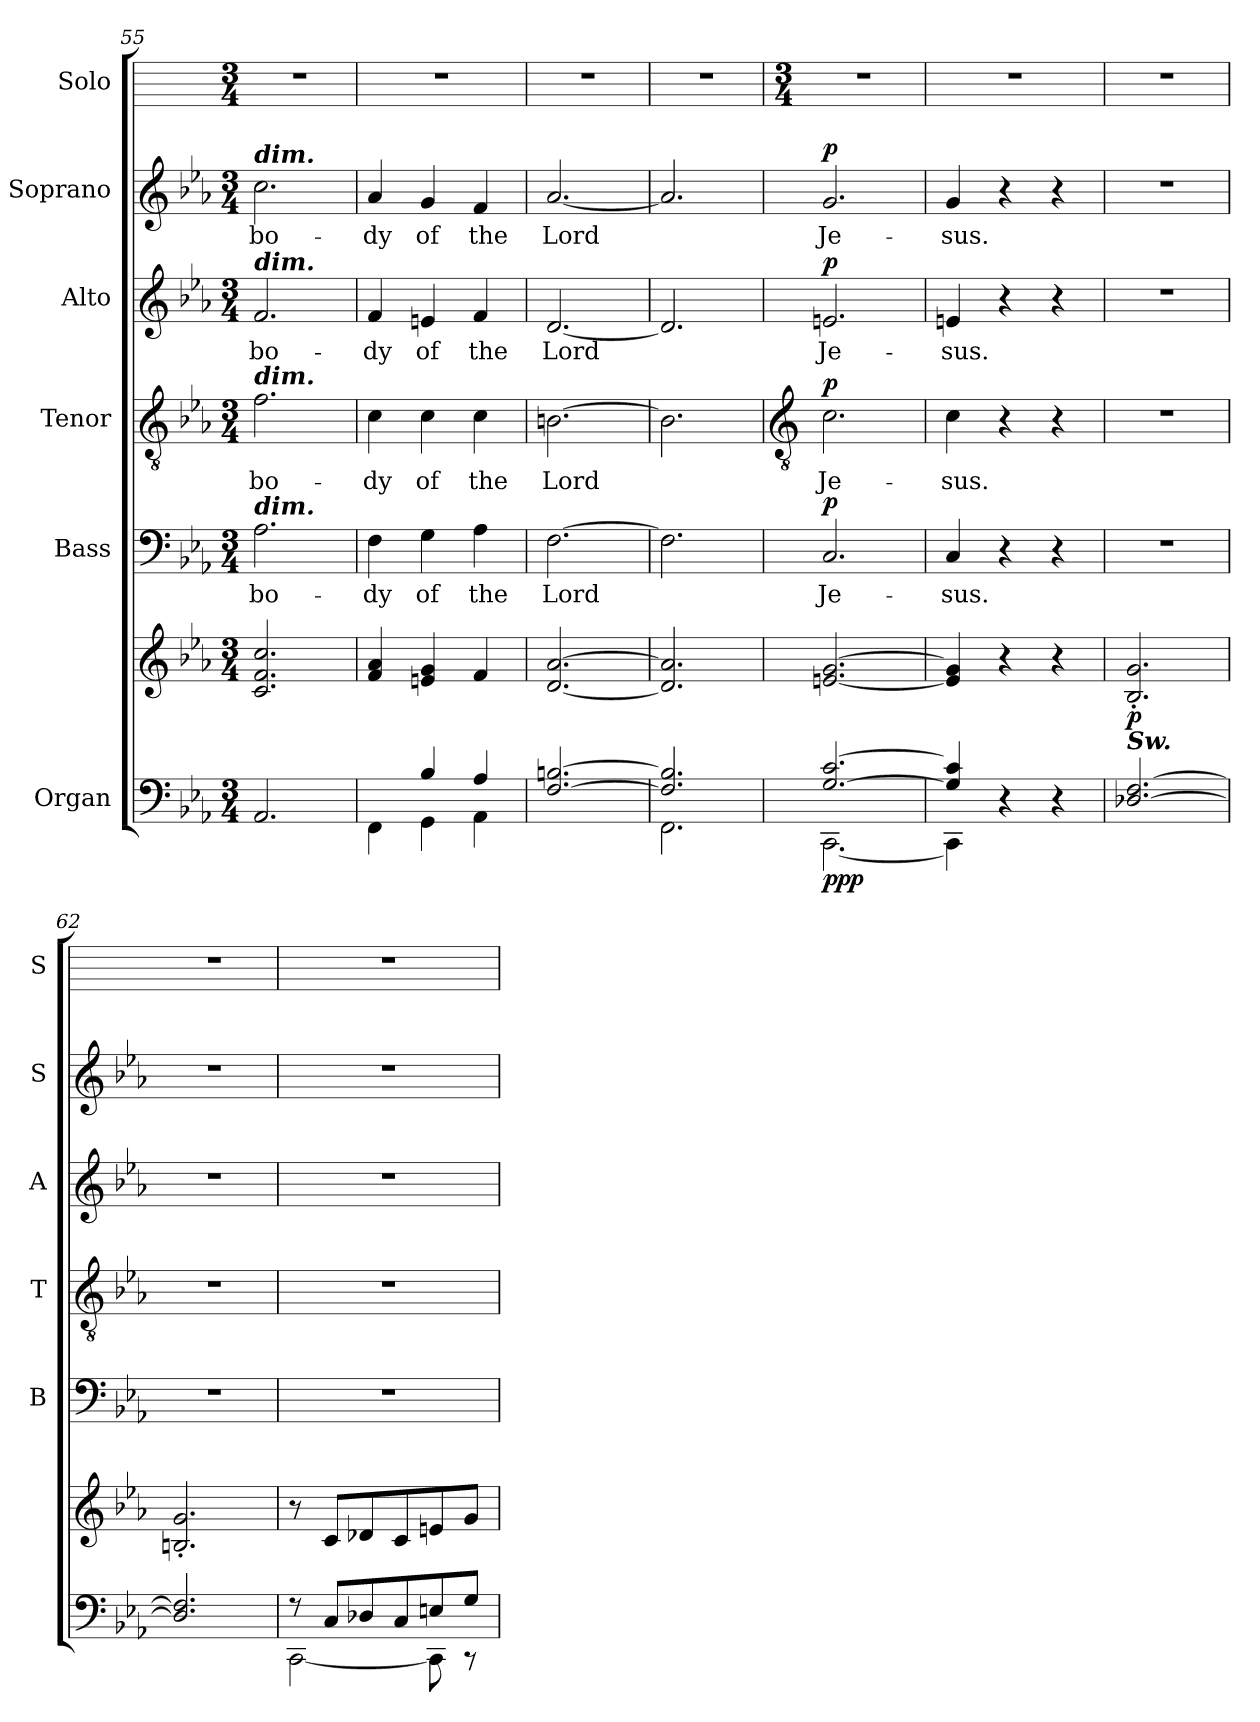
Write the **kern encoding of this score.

**kern	**kern	**dynam	**kern	**text	**dynam	**kern	**text	**dynam	**kern	**text	**dynam	**kern	**text	**dynam	**kern
*part6	*part6	*part6	*part5	*part5	*part5	*part4	*part4	*part4	*part3	*part3	*part3	*part2	*part2	*part2	*part1
*staff7	*staff6	*staff6/7	*staff5	*staff5	*staff5	*staff4	*staff4	*staff4	*staff3	*staff3	*staff3	*staff2	*staff2	*staff2	*staff1
*I"Organ	*	*	*I"Bass	*	*	*I"Tenor	*	*	*I"Alto	*	*	*I"Soprano	*	*	*I"Solo
*	*	*	*I'B	*	*	*I'T	*	*	*I'A	*	*	*I'S	*	*	*I'S
*clefF4	*clefG2	*	*clefF4	*	*	*clefGv2	*	*	*clefG2	*	*	*clefG2	*	*	*
*k[b-e-a-]	*k[b-e-a-]	*	*k[b-e-a-]	*	*	*k[b-e-a-]	*	*	*k[b-e-a-]	*	*	*k[b-e-a-]	*	*	*
*E-:	*E-:	*	*E-:	*	*	*E-:	*	*	*E-:	*	*	*E-:	*	*	*
*M3/4	*M3/4	*	*M3/4	*	*	*M3/4	*	*	*M3/4	*	*	*M3/4	*	*	*M3/4
=55	=55	=55	=55	=55	=55	=55	=55	=55	=55	=55	=55	=55	=55	=55	=55
*^	*	*	*	*	*	*	*	*	*	*	*	*	*	*	*
!	!	!	!	!	!	!	!	!	!	!	!	!	!LO:TX:a:Bi:t=dim.	!	!	!
!	!	!	!	!	!	!	!	!	!	!LO:TX:a:Bi:t=dim.	!	!	!	!	!	!
!	!	!	!	!	!	!	!LO:TX:a:Bi:t=dim.	!	!	!	!	!	!	!	!	!
!	!	!	!	!LO:TX:a:Bi:t=dim.	!	!	!	!	!	!	!	!	!	!	!	!
!	!	!	!	!	!LO:LY:b	!	!	!LO:LY:b	!	!	!LO:LY:b	!	!	!LO:LY:b	!	!
2.AA-/	2.ryy	2.c 2.f 2.cc	.	2.A-	bo-	.	2.f	bo-	.	2.f	bo-	.	2.cc	bo-	.	2.r
=56	=56	=56	=56	=56	=56	=56	=56	=56	=56	=56	=56	=56	=56	=56	=56	=56
!	!	!	!	!	!LO:LY:b	!	!	!LO:LY:b	!	!	!LO:LY:b	!	!	!LO:LY:b	!	!
4ryy	4FF\	4f 4a-	.	4F	-dy	.	4c	-dy	.	4f	-dy	.	4a-	-dy	.	2.r
!	!	!	!	!	!LO:LY:b	!	!	!LO:LY:b	!	!	!LO:LY:b	!	!	!LO:LY:b	!	!
4B-/	4GG\	4en 4g	.	4G	of	.	4c	of	.	4en	of	.	4g	of	.	.
!	!	!	!	!	!LO:LY:b	!	!	!LO:LY:b	!	!	!LO:LY:b	!	!	!LO:LY:b	!	!
4A-/	4AA-\	4f	.	4A-	the	.	4c	the	.	4f	the	.	4f	the	.	.
=57	=57	=57	=57	=57	=57	=57	=57	=57	=57	=57	=57	=57	=57	=57	=57	=57
!	!	!	!	!	!LO:LY:b	!	!	!LO:LY:b	!	!	!LO:LY:b	!	!	!LO:LY:b	!	!
[2.F/ [2.Bn/	2.ryy	[2.d [2.a-	.	[2.F	Lord	.	[2.Bn	Lord	.	[2.d	Lord	.	[2.a-	Lord	.	2.r
=58	=58	=58	=58	=58	=58	=58	=58	=58	=58	=58	=58	=58	=58	=58	=58	=58
2.F/] 2.B/]	2.FF\	2.d] 2.a-]	.	2.F]	.	.	2.B]	.	.	2.d]	.	.	2.a-]	.	.	2.r
!!LO:LB:g=z
=59	=59	=59	=59	=59	=59	=59	=59	=59	=59	=59	=59	=59	=59	=59	=59	=59
*	*	*	*	*	*	*	*clefGv2	*	*	*	*	*	*	*	*	*
*	*	*	*	*	*	*	*	*	*	*	*	*	*	*	*	*M3/4
!	!	!	!LO:DY:b=2	!	!LO:LY:b	!	!	!LO:LY:b	!	!	!LO:LY:b	!	!	!LO:LY:b	!	!
!	!	!	!LO:DY:n=1:b=2	!	!	!	!	!	!	!	!	!	!	!	!	!
!	!	!	!LO:DY:n=2:b	!	!	!LO:DY:b	!	!	!LO:DY:b	!	!	!LO:DY:b	!	!	!LO:DY:b	!
[2.G/ [2.c/	[2.CC\	[2.en [2.g	p p p	2.C	Je-	p	2.c	Je-	p	2.en	Je-	p	2.g	Je-	p	2.r
=60	=60	=60	=60	=60	=60	=60	=60	=60	=60	=60	=60	=60	=60	=60	=60	=60
!	!	!	!	!	!LO:LY:b	!	!	!LO:LY:b	!	!	!LO:LY:b	!	!	!LO:LY:b	!	!
4G/] 4c/]	4CC\]	4e] 4g]	.	4C	-sus.	.	4c	-sus.	.	4en	-sus.	.	4g	-sus.	.	2.r
4r	2ryy	4r	.	4r	.	.	4r	.	.	4r	.	.	4r	.	.	.
4r	.	4r	.	4r	.	.	4r	.	.	4r	.	.	4r	.	.	.
=61	=61	=61	=61	=61	=61	=61	=61	=61	=61	=61	=61	=61	=61	=61	=61	=61
!LO:TX:a:Bi:t=Sw.	!	!	!	!	!	!	!	!	!	!	!	!	!	!	!	!
!	!	!	!LO:DY:b	!LO:N:vis=1	!	!	!LO:N:vis=1	!	!	!LO:N:vis=1	!	!	!LO:N:vis=1	!	!	!
[2.D-X/ [2.F/	2.ryy	2.B-' 2.g'	p	2.r	.	.	2.r	.	.	2.r	.	.	2.r	.	.	2.r
=62	=62	=62	=62	=62	=62	=62	=62	=62	=62	=62	=62	=62	=62	=62	=62	=62
!	!	!	!	!LO:N:vis=1	!	!	!LO:N:vis=1	!	!	!LO:N:vis=1	!	!	!LO:N:vis=1	!	!	!
2.D-/] 2.F/]	2.ryy	2.Bn' 2.g'	.	2.r	.	.	2.r	.	.	2.r	.	.	2.r	.	.	2.r
=63	=63	=63	=63	=63	=63	=63	=63	=63	=63	=63	=63	=63	=63	=63	=63	=63
!	!	!	!	!LO:N:vis=1	!	!	!LO:N:vis=1	!	!	!LO:N:vis=1	!	!	!LO:N:vis=1	!	!	!
8r	[2CC\	8r	.	2.r	.	.	2.r	.	.	2.r	.	.	2.r	.	.	2.r
8C/L	.	8cL	.	.	.	.	.	.	.	.	.	.	.	.	.	.
8D-X/	.	8d-X	.	.	.	.	.	.	.	.	.	.	.	.	.	.
8C/	.	8c	.	.	.	.	.	.	.	.	.	.	.	.	.	.
8En/	8CC\]	8en	.	.	.	.	.	.	.	.	.	.	.	.	.	.
8G/J	8r	8gJ	.	.	.	.	.	.	.	.	.	.	.	.	.	.
*v	*v	*	*	*	*	*	*	*	*	*	*	*	*	*	*	*
=	=	=	=	=	=	=	=	=	=	=	=	=	=	=	=
*-	*-	*-	*-	*-	*-	*-	*-	*-	*-	*-	*-	*-	*-	*-	*-
